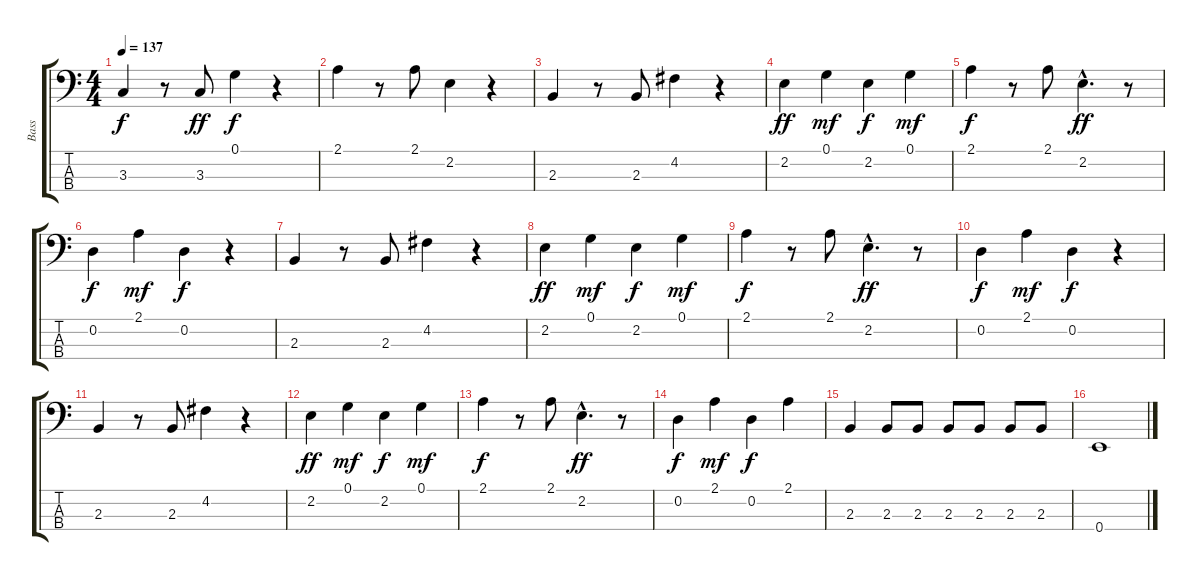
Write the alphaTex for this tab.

\track ("Bass " "Bass ") {instrument acousticbass}
\staff {score tabs}
\tuning (G2 D2 A1 E1) {hide}
\ts (4 4)
\tempo 137
\clef f4
\ks c
3.3.4{dy f} r.8 3.3.8{dy ff} 0.1.4{dy f} r.4 |
2.1.4 r.8 2.1.8 2.2.4 r.4 |
2.3.4 r.8 2.3.8 4.2.4 r.4 |
2.2.4{dy ff} 0.1.4{dy mf} 2.2.4{dy f} 0.1.4{dy mf} |
2.1.4{dy f} r.8 2.1.8 2.2{hac}.4{d dy ff} r.8 |
0.2.4{dy f} 2.1.4{dy mf} 0.2.4{dy f} r.4 |
2.3.4 r.8 2.3.8 4.2.4 r.4 |
2.2.4{dy ff} 0.1.4{dy mf} 2.2.4{dy f} 0.1.4{dy mf} |
2.1.4{dy f} r.8 2.1.8 2.2{hac}.4{d dy ff} r.8 |
0.2.4{dy f} 2.1.4{dy mf} 0.2.4{dy f} r.4 |
2.3.4 r.8 2.3.8 4.2.4 r.4 |
2.2.4{dy ff} 0.1.4{dy mf} 2.2.4{dy f} 0.1.4{dy mf} |
2.1.4{dy f} r.8 2.1.8 2.2{hac}.4{d dy ff} r.8 |
0.2.4{dy f} 2.1.4{dy mf} 0.2.4{dy f} 2.1.4 |
2.3.4 2.3.8 2.3.8 2.3.8 2.3.8 2.3.8 2.3.8 |
0.4.1
